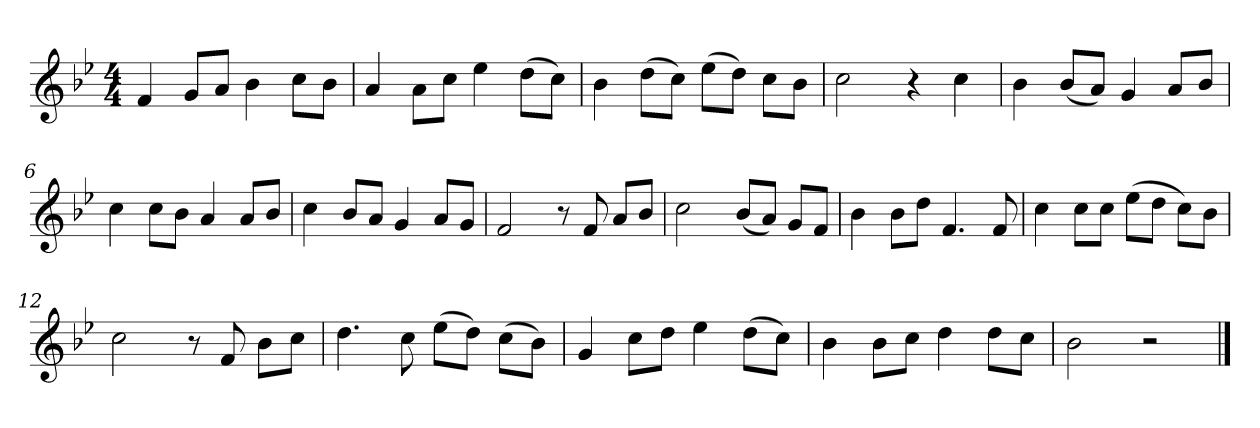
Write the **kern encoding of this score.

**kern
*part1
*staff1
*k[b-e-]
*M4/4
*MM120
=1
4f
8gL
8aJ
4b-
8ccL
8b-J
=2
4a
8aL
8ccJ
4ee-
(8ddL
8ccJ)
=3
4b-
(8ddL
8ccJ)
(8ee-L
8ddJ)
8ccL
8b-J
=4
2cc
4r
4cc
=5
4b-
(8b-L
8aJ)
4g
8aL
8b-J
=6
4cc
8ccL
8b-J
4a
8aL
8b-J
=7
4cc
8b-L
8aJ
4g
8aL
8gJ
=8
2f
8r
8f
8aL
8b-J
=9
2cc
(8b-L
8aJ)
8gL
8fJ
=10
4b-
8b-L
8ddJ
4.f
8f
=11
4cc
8ccL
8ccJ
(8ee-L
8ddJ
8ccL)
8b-J
=12
2cc
8r
8f
8b-L
8ccJ
=13
4.dd
8cc
(8ee-L
8ddJ)
(8ccL
8b-J)
=14
4g
8ccL
8ddJ
4ee-
(8ddL
8ccJ)
=15
4b-
8b-L
8ccJ
4dd
8ddL
8ccJ
=16
2b-
2r
==
*-
